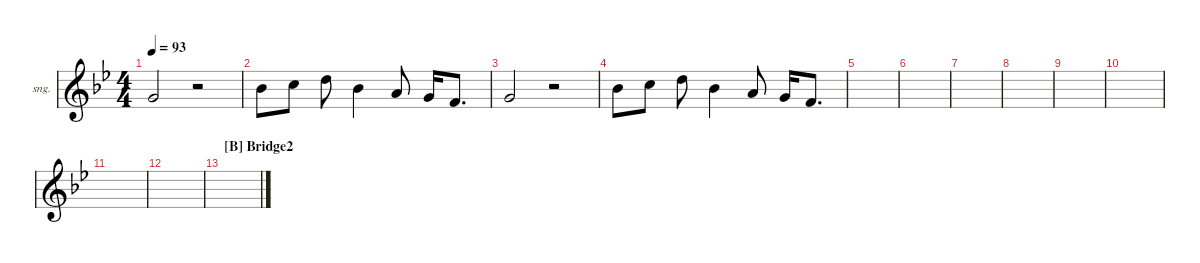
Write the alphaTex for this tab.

\defaultSystemsLayout 2
\hideDynamics
\bracketExtendMode nobrackets
\firstSystemTrackNameOrientation horizontal
\otherSystemsTrackNameOrientation horizontal
\track ("Singer" "sng.") {solo instrument voiceoohs}
\staff {score}
\tuning (E4 B3 G3 D3 A2 E2)
\ts (4 4)
\tempo 93
\clef g2
\ks gminor
8.2{acc forcenatural}.2{dy mf beam Up} r.2{beam Up} |
6.1{acc b}.8{beam Down} 8.1{acc forcenatural}.8{beam Down} 10.1{acc forcenatural}.8{beam Down} 6.1{acc b}.4{beam Down} 5.1{acc forcenatural}.8{beam Up} 3.1{acc forcenatural}.16{beam Up} 1.1{acc forcenatural}.8{d beam Up} |
8.2{acc forcenatural}.2{beam Up} r.2{beam Up} |
6.1{acc b}.8{beam Down} 8.1{acc forcenatural}.8{beam Down} 10.1{acc forcenatural}.8{beam Down} 6.1{acc b}.4{beam Down} 5.1{acc forcenatural}.8{beam Up} 3.1{acc forcenatural}.16{beam Up} 1.1{acc forcenatural}.8{d beam Up} |
|
|
|
|
|
|
|
|
\section ("B" "Bridge2")
